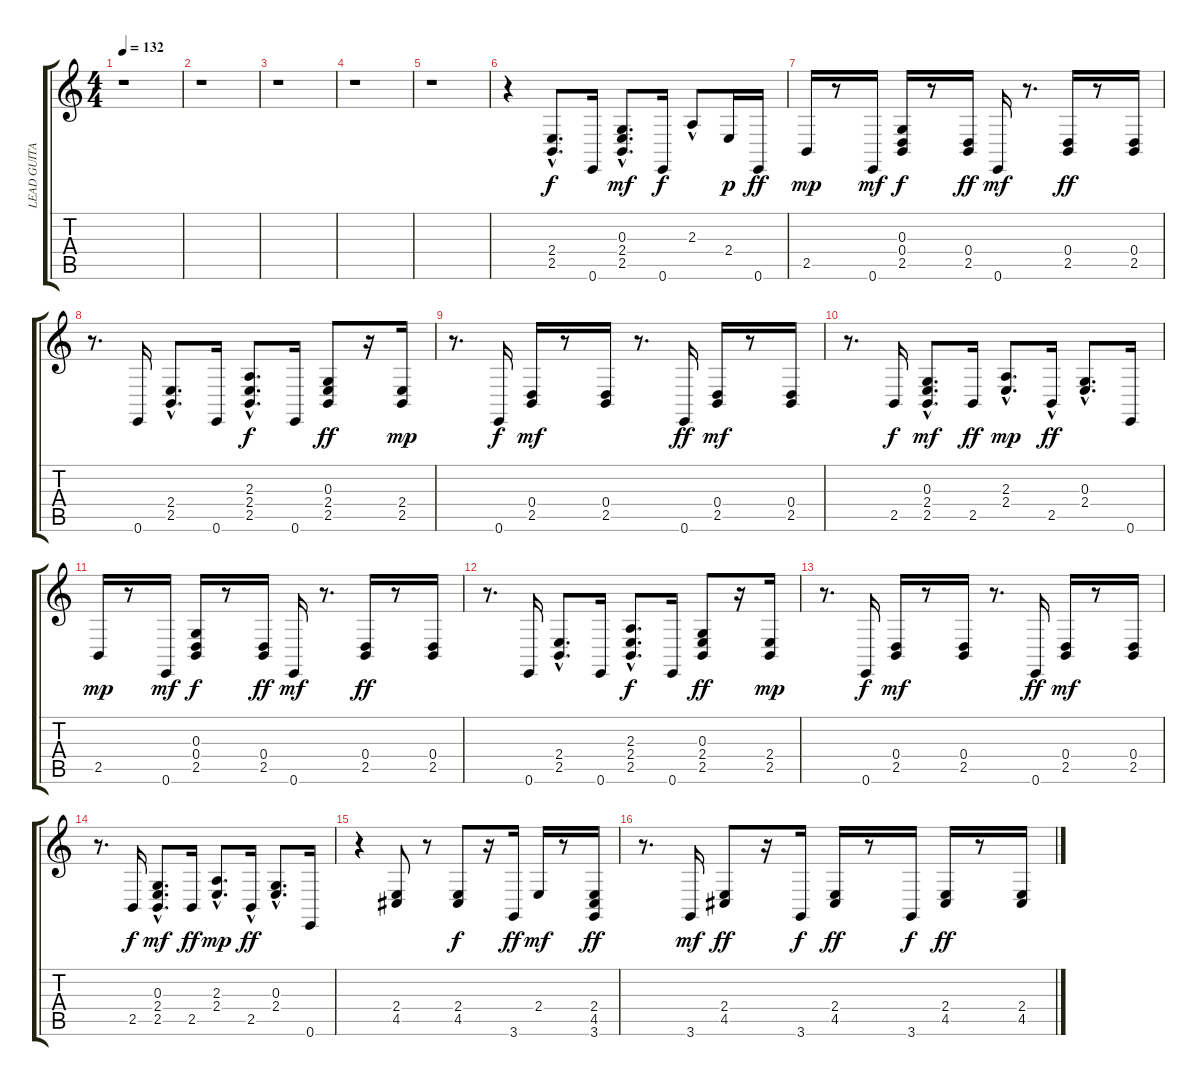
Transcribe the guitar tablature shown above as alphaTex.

\track ("LEAD GUITAR" "LEAD GUITA") {instrument clavinet}
\staff {score tabs}
\tuning (E4 B3 G3 D3 A2 E2) {hide}
\ts (4 4)
\tempo 132
\clef g2
\ks c
r.1{dy f instrument clavinet} |
r.1 |
r.1 |
r.1 |
r.1 |
r.4 (2.4{hac} 2.5{hac}).8{d} 0.6.16 (0.3{hac} 2.4{hac} 2.5).8{d dy mf} 0.6.16{dy f} 2.3{hac}.8 2.4.16{dy p} 0.6.16{dy ff} |
2.5.16{dy mp} r.8 0.6.16{dy mf} (0.3 0.4 2.5).16{dy f} r.8 (0.4 2.5).16{dy ff} 0.6.16{dy mf} r.8{d} (0.4 2.5).16{dy ff} r.8 (0.4 2.5).16 |
r.8{d} 0.6.16 (2.4{hac} 2.5{hac}).8{d} 0.6.16 (2.3{hac} 2.4{hac} 2.5{hac}).8{d dy f} 0.6.16 (0.3 2.4 2.5).8{dy ff} r.16 (2.4 2.5).16{dy mp} |
r.8{d} 0.6.16{dy f} (0.4 2.5).16{dy mf} r.8 (0.4 2.5).16 r.8{d} 0.6.16{dy ff} (0.4 2.5).16{dy mf} r.8 (0.4 2.5).16 |
r.8{d} 2.5.16{dy f} (0.3 2.4{hac} 2.5).8{d dy mf} 2.5.16{dy ff} (2.3{hac} 2.4{hac}).8{d dy mp} 2.5{hac}.16{dy ff} (0.3{hac} 2.4{hac}).8{d} 0.6.16 |
2.5.16{dy mp} r.8 0.6.16{dy mf} (0.3 0.4 2.5).16{dy f} r.8 (0.4 2.5).16{dy ff} 0.6.16{dy mf} r.8{d} (0.4 2.5).16{dy ff} r.8 (0.4 2.5).16 |
r.8{d} 0.6.16 (2.4{hac} 2.5{hac}).8{d} 0.6.16 (2.3{hac} 2.4{hac} 2.5{hac}).8{d dy f} 0.6.16 (0.3 2.4 2.5).8{dy ff} r.16 (2.4 2.5).16{dy mp} |
r.8{d} 0.6.16{dy f} (0.4 2.5).16{dy mf} r.8 (0.4 2.5).16 r.8{d} 0.6.16{dy ff} (0.4 2.5).16{dy mf} r.8 (0.4 2.5).16 |
r.8{d} 2.5.16{dy f} (0.3 2.4{hac} 2.5).8{d dy mf} 2.5.16{dy ff} (2.3{hac} 2.4{hac}).8{d dy mp} 2.5{hac}.16{dy ff} (0.3{hac} 2.4{hac}).8{d} 0.6.16 |
r.4 (2.4 4.5).8 r.8 (2.4 4.5).8{dy f} r.16 3.6.16{dy ff} 2.4.16{dy mf} r.8 (2.4 4.5 3.6).16{dy ff} |
r.8{d} 3.6.16{dy mf} (2.4 4.5).8{dy ff} r.16 3.6.16{dy f} (2.4 4.5).16{dy ff} r.8 3.6.16{dy f} (2.4 4.5).16{dy ff} r.8 (2.4 4.5).16
